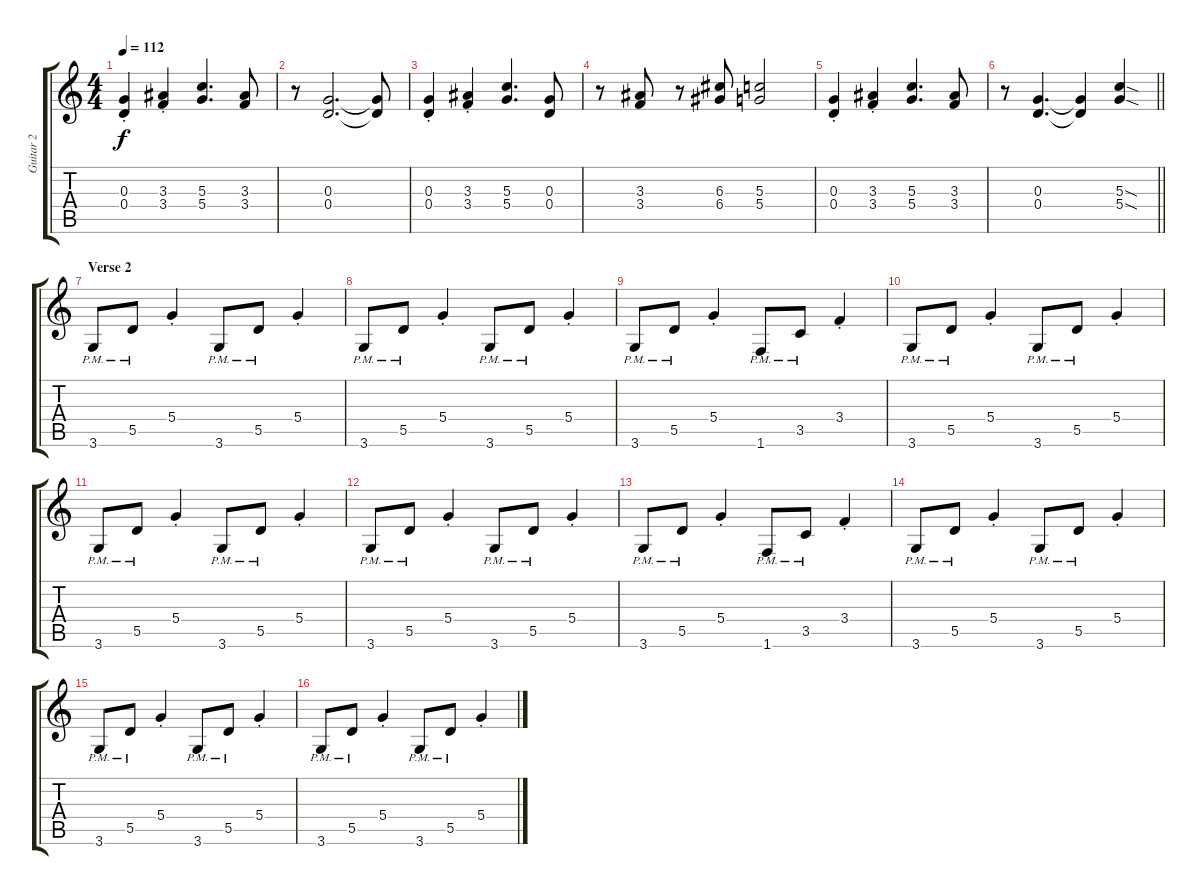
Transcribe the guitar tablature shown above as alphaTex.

\track ("Guitar 2" "Guitar 2") {instrument overdrivenguitar}
\staff {score tabs}
\tuning (E4 B3 G3 D3 A2 E2) {hide}
\ts (4 4)
\tempo 112
\clef g2
\ks c
(0.3{st} 0.4{st}).4{dy f} (3.3{st} 3.4{st}).4 (5.3 5.4).4{d} (3.3 3.4).8 |
r.8 (0.3 0.4).2{d} (0.3{t} 0.4{t}).8 |
(0.3{st} 0.4{st}).4 (3.3{st} 3.4{st}).4 (5.3 5.4).4{d} (0.3 0.4).8 |
r.8 (3.3 3.4).8 r.8 (6.3 6.4).8 (5.3 5.4).2 |
(0.3{st} 0.4{st}).4 (3.3{st} 3.4{st}).4 (5.3 5.4).4{d} (3.3 3.4).8 |
\barLineRight lightlight
r.8 (0.3 0.4).4{d} (0.3{t} 0.4{t}).4 (5.3{sod} 5.4{sod}).4 |
\section ("" "Verse 2")
3.6{pm}.8 5.5{pm}.8 5.4{st}.4 3.6{pm}.8 5.5{pm}.8 5.4{st}.4 |
3.6{pm}.8 5.5{pm}.8 5.4{st}.4 3.6{pm}.8 5.5{pm}.8 5.4{st}.4 |
3.6{pm}.8 5.5{pm}.8 5.4{st}.4 1.6{pm}.8 3.5{pm}.8 3.4{st}.4 |
3.6{pm}.8 5.5{pm}.8 5.4{st}.4 3.6{pm}.8 5.5{pm}.8 5.4{st}.4 |
3.6{pm}.8 5.5{pm}.8 5.4{st}.4 3.6{pm}.8 5.5{pm}.8 5.4{st}.4 |
3.6{pm}.8 5.5{pm}.8 5.4{st}.4 3.6{pm}.8 5.5{pm}.8 5.4{st}.4 |
3.6{pm}.8 5.5{pm}.8 5.4{st}.4 1.6{pm}.8 3.5{pm}.8 3.4{st}.4 |
3.6{pm}.8 5.5{pm}.8 5.4{st}.4 3.6{pm}.8 5.5{pm}.8 5.4{st}.4 |
3.6{pm}.8 5.5{pm}.8 5.4{st}.4 3.6{pm}.8 5.5{pm}.8 5.4{st}.4 |
3.6{pm}.8 5.5{pm}.8 5.4{st}.4 3.6{pm}.8 5.5{pm}.8 5.4{st}.4
